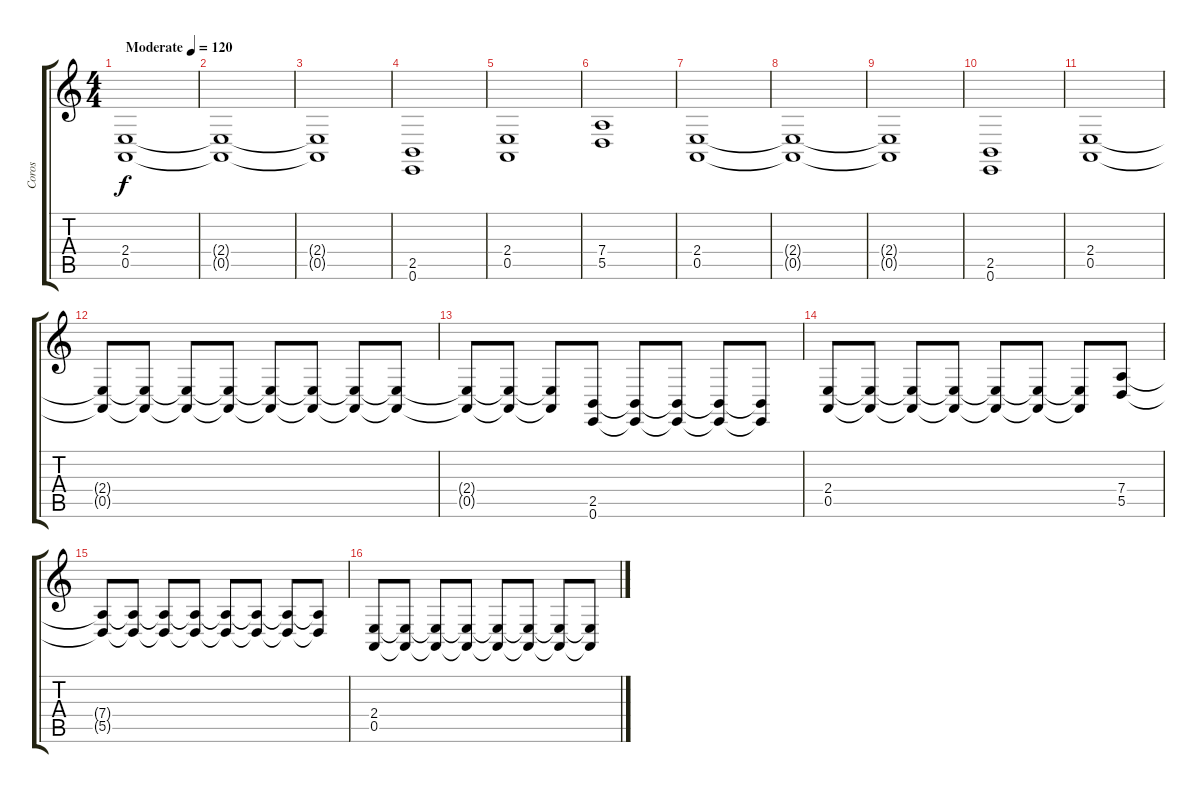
\track ("Coros" "Coros") {instrument choiraahs}
\staff {score tabs}
\tuning (E4 B3 G3 D3 A2 E2) {hide}
\ts (4 4)
\tempo (120 "Moderate")
\clef g2
\ks c
(2.4 0.5).1{dy f instrument choiraahs} |
(2.4{t} 0.5{t}).1 |
(2.4{t} 0.5{t}).1 |
(2.5 0.6).1 |
(2.4 0.5).1 |
(7.4 5.5).1 |
(2.4 0.5).1 |
(2.4{t} 0.5{t}).1 |
(2.4{t} 0.5{t}).1 |
(2.5 0.6).1 |
(2.4 0.5).1 |
(2.4{t} 0.5{t}).8 (2.4{t} 0.5{t}).8 (2.4{t} 0.5{t}).8 (2.4{t} 0.5{t}).8 (2.4{t} 0.5{t}).8 (2.4{t} 0.5{t}).8 (2.4{t} 0.5{t}).8 (2.4{t} 0.5{t}).8 |
(2.4{t} 0.5{t}).8 (2.4{t} 0.5{t}).8 (2.4{t} 0.5{t}).8 (2.5 0.6).8 (2.5{t} 0.6{t}).8 (2.5{t} 0.6{t}).8 (2.5{t} 0.6{t}).8 (2.5{t} 0.6{t}).8 |
(2.4 0.5).8 (2.4{t} 0.5{t}).8 (2.4{t} 0.5{t}).8 (2.4{t} 0.5{t}).8 (2.4{t} 0.5{t}).8 (2.4{t} 0.5{t}).8 (2.4{t} 0.5{t}).8 (7.4 5.5).8 |
(7.4{t} 5.5{t}).8 (7.4{t} 5.5{t}).8 (7.4{t} 5.5{t}).8 (7.4{t} 5.5{t}).8 (7.4{t} 5.5{t}).8 (7.4{t} 5.5{t}).8 (7.4{t} 5.5{t}).8 (7.4{t} 5.5{t}).8 |
(2.4 0.5).8 (2.4{t} 0.5{t}).8 (2.4{t} 0.5{t}).8 (2.4{t} 0.5{t}).8 (2.4{t} 0.5{t}).8 (2.4{t} 0.5{t}).8 (2.4{t} 0.5{t}).8 (2.4{t} 0.5{t}).8
